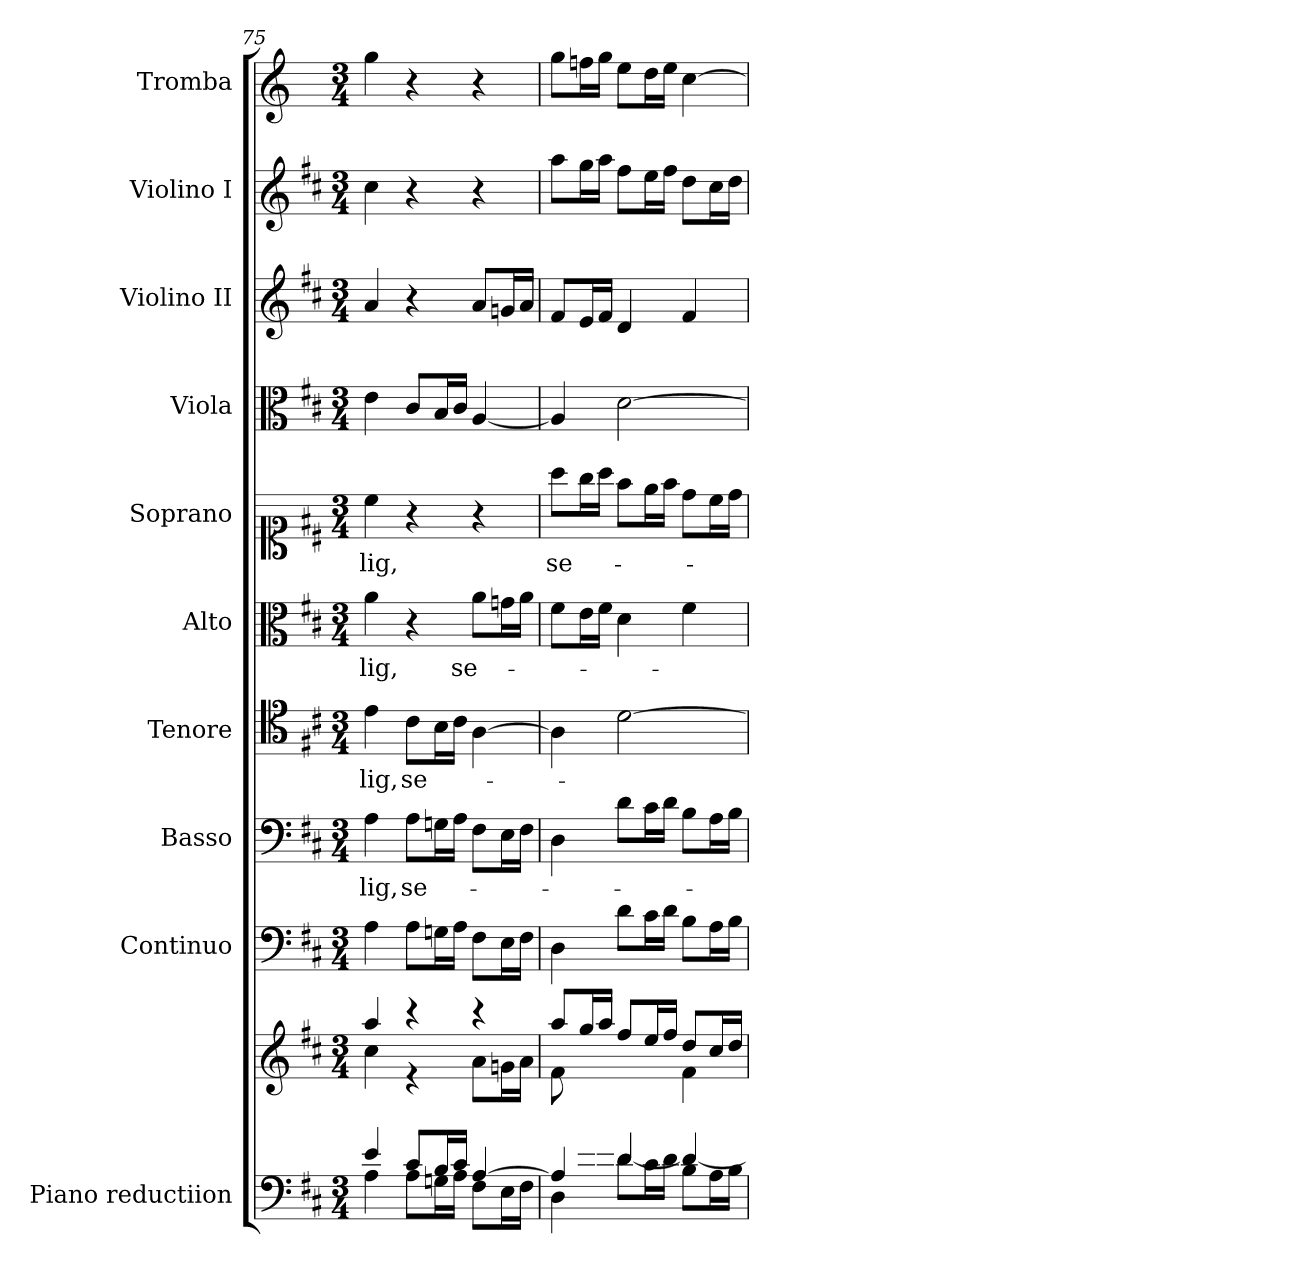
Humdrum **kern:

**kern	**kern	**kern	**kern	**text	**kern	**text	**kern	**text	**kern	**text	**kern	**kern	**kern	**kern
*part10	*part10	*part9	*part8	*part8	*part7	*part7	*part6	*part6	*part5	*part5	*part4	*part3	*part2	*part1
*staff11	*staff10	*staff9	*staff8	*staff8	*staff7	*staff7	*staff6	*staff6	*staff5	*staff5	*staff4	*staff3	*staff2	*staff1
*I"Piano reductiion	*	*I"Continuo	*I"Basso	*	*I"Tenore	*	*I"Alto	*	*I"Soprano	*	*I"Viola	*I"Violino II	*I"Violino I	*I"Tromba
*I'Pno	*	*	*	*	*	*	*	*	*	*	*I'Vla	*I'Vln	*I'Vln	*
*clefF4	*clefG2	*clefF4	*clefF4	*	*clefC4	*	*clefC3	*	*clefC1	*	*clefC3	*clefG2	*clefG2	*clefG2
*	*	*	*	*	*	*	*	*	*	*	*	*	*	*ITrd-1c-2
*k[f#c#]	*k[f#c#]	*k[f#c#]	*k[f#c#]	*	*k[f#c#]	*	*k[f#c#]	*	*k[f#c#]	*	*k[f#c#]	*k[f#c#]	*k[f#c#]	*k[f#c#]
*M3/4	*M3/4	*M3/4	*M3/4	*	*M3/4	*	*M3/4	*	*M3/4	*	*M3/4	*M3/4	*M3/4	*M3/4
=75	=75	=75	=75	=75	=75	=75	=75	=75	=75	=75	=75	=75	=75	=75
*^	*^	*	*	*	*	*	*	*	*	*	*	*	*	*
!	!	!	!	!	!	!LO:LY:b	!	!LO:LY:b	!	!LO:LY:b	!	!LO:LY:b	!	!	!	!
4e/	4A\	4aa/	4cc#\	4A\	4A\	-lig,	4e\	-lig,	4a\	-lig,	4cc#\	-lig,	4e\	4a/	4cc#\	4aa\
!	!	!	!	!	!	!LO:LY:b	!	!LO:LY:b	!	!	!	!	!	!	!	!
8c#/L	8A\L	4r	4r	8A\L	8A\L	se-	8c#\L	se-	4r	.	4r	.	8c#/L	4r	4r	4r
16B/L	16Gn\L	.	.	16Gn\L	16Gn\L	.	16B\L	.	.	.	.	.	16B/L	.	.	.
16c#/JJ	16A\JJ	.	.	16A\JJ	16A\JJ	.	16c#\JJ	.	.	.	.	.	16c#/JJ	.	.	.
!	!	!	!	!	!	!	!	!	!	!LO:LY:b	!	!	!	!	!	!
[4A/	8F#\L	4r	8a\L	8F#\L	8F#\L	.	[4A\	.	8a\L	se-	4r	.	[4A/	8a/L	4r	4r
.	16E\L	.	16gn\L	16E\L	16E\L	.	.	.	16gn\L	.	.	.	.	16gn/L	.	.
.	16F#\JJ	.	16a\JJ	16F#\JJ	16F#\JJ	.	.	.	16a\JJ	.	.	.	.	16a/JJ	.	.
=76	=76	=76	=76	=76	=76	=76	=76	=76	=76	=76	=76	=76	=76	=76	=76	=76
*	*^	*	*	*	*	*	*	*	*	*	*	*	*	*	*	*
!	!	!	!	!	!	!	!	!	!	!	!	!	!LO:LY:b	!	!	!	!
8ryy	4A/]	4D\	8aa/L	8f#\L	4D\	4D\	.	4A\]	.	8f#\L	.	8aa\L	se-	4A/]	8f#/L	8aa\L	8aa\L
16e/L	.	.	16gg/L	8ryy	.	.	.	.	.	16e\L	.	16gg\L	.	.	16e/L	16gg\L	16ggn\L
16f#/JJ	.	.	16aa/JJ	.	.	.	.	.	.	16f#\JJ	.	16aa\JJ	.	.	16f#/JJ	16aa\JJ	16aa\JJ
2ryy	[4d/	8d\L	8ff#/L	4ryy	8d\L	8d\L	.	[2d\	.	4d\	.	8ff#\L	.	[2d\	4d/	8ff#\L	8ff#\L
.	.	16c#\L	16ee/L	.	16c#\L	16c#\L	.	.	.	.	.	16ee\L	.	.	.	16ee\L	16ee\L
.	.	16d\JJ	16ff#/JJ	.	16d\JJ	16d\JJ	.	.	.	.	.	16ff#\JJ	.	.	.	16ff#\JJ	16ff#\JJ
.	4d/_	8B\L	8dd/L	4f#\	8B\L	8B\L	.	.	.	4f#\	.	8dd\L	.	.	4f#/	8dd\L	[4dd\
.	.	16A\L	16cc#/L	.	16A\L	16A\L	.	.	.	.	.	16cc#\L	.	.	.	16cc#\L	.
.	.	16B\JJ	16dd/JJ	.	16B\JJ	16B\JJ	.	.	.	.	.	16dd\JJ	.	.	.	16dd\JJ	.
*v	*v	*v	*	*	*	*	*	*	*	*	*	*	*	*	*	*	*
*	*v	*v	*	*	*	*	*	*	*	*	*	*	*	*	*
=	=	=	=	=	=	=	=	=	=	=	=	=	=	=
*-	*-	*-	*-	*-	*-	*-	*-	*-	*-	*-	*-	*-	*-	*-
